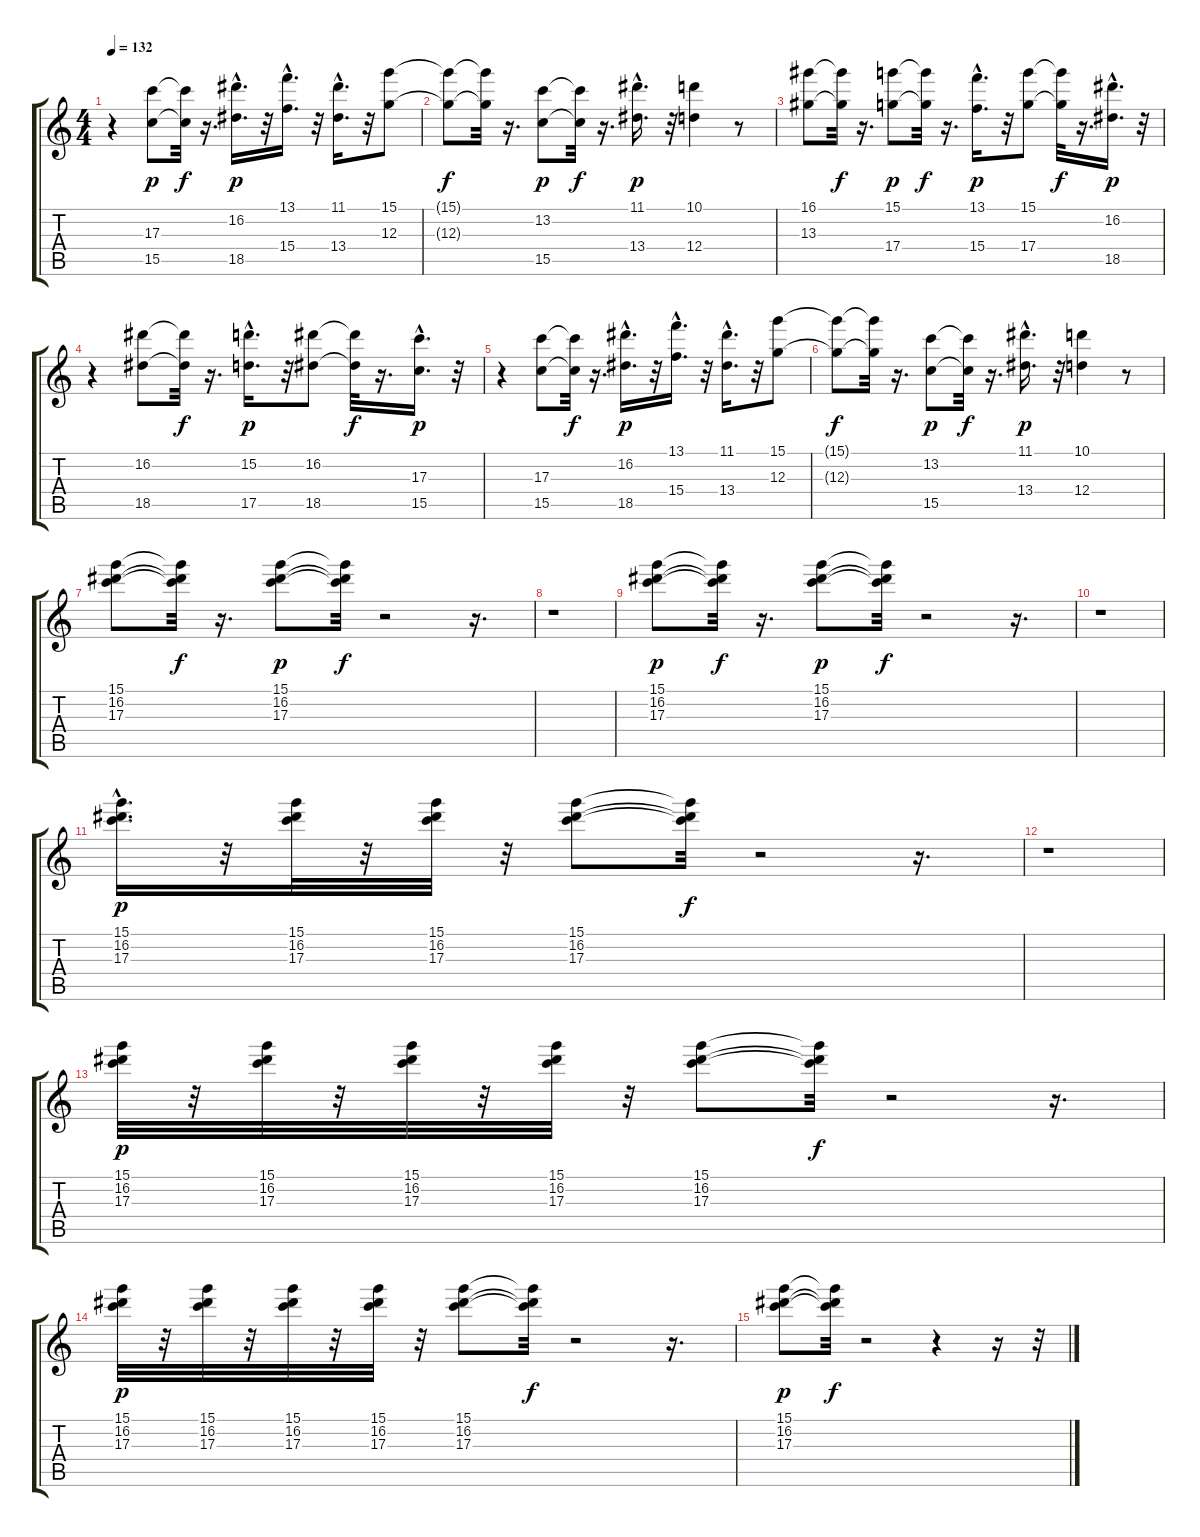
\track "" {instrument electricguitarclean}
\staff {score tabs}
\tuning (E4 B3 G3 D3 A2 E2) {hide}
\ts (4 4)
\tempo 132
\clef g2
\ks c
r.4{dy p} (17.3 15.5).8 (17.3{t} 15.5{t}).32{dy f} r.16{d} (16.2{hac} 18.5{hac}).16{d dy p} r.32 (13.1{hac} 15.4{hac}).16{d} r.32 (11.1{hac} 13.4{hac}).16{d} r.32 (15.1 12.3).8 |
(15.1{t} 12.3{t}).8{dy f} (15.1{t} 12.3{t}).32 r.16{d} (13.2 15.5).8{dy p} (13.2{t} 15.5{t}).32{dy f} r.16{d} (11.1{hac} 13.4{hac}).16{d dy p} r.32 (10.1 12.4).4 r.8 |
(16.1 13.3).8 (16.1{t} 13.3{t}).32{dy f} r.16{d} (15.1 17.4).8{dy p} (15.1{t} 17.4{t}).32{dy f} r.16{d} (13.1{hac} 15.4{hac}).16{d dy p} r.32 (15.1 17.4).8 (15.1{t} 17.4{t}).32{dy f} r.16{d} (16.2{hac} 18.5{hac}).16{d dy p} r.32 |
r.4 (16.2 18.5).8 (16.2{t} 18.5{t}).32{dy f} r.16{d} (15.2{hac} 17.5{hac}).16{d dy p} r.32 (16.2 18.5).8 (16.2{t} 18.5{t}).32{dy f} r.16{d} (17.3{hac} 15.5{hac}).16{d dy p} r.32 |
r.4 (17.3 15.5).8 (17.3{t} 15.5{t}).32{dy f} r.16{d} (16.2{hac} 18.5{hac}).16{d dy p} r.32 (13.1{hac} 15.4{hac}).16{d} r.32 (11.1{hac} 13.4{hac}).16{d} r.32 (15.1 12.3).8 |
(15.1{t} 12.3{t}).8{dy f} (15.1{t} 12.3{t}).32 r.16{d} (13.2 15.5).8{dy p} (13.2{t} 15.5{t}).32{dy f} r.16{d} (11.1{hac} 13.4{hac}).16{d dy p} r.32 (10.1 12.4).4 r.8 |
(15.1 16.2 17.3).8 (15.1{t} 16.2{t} 17.3{t}).32{dy f} r.16{d} (15.1 16.2 17.3).8{dy p} (15.1{t} 16.2{t} 17.3{t}).32{dy f} r.2 r.16{d} |
r.1 |
(15.1 16.2 17.3).8{dy p} (15.1{t} 16.2{t} 17.3{t}).32{dy f} r.16{d} (15.1 16.2 17.3).8{dy p} (15.1{t} 16.2{t} 17.3{t}).32{dy f} r.2 r.16{d} |
r.1 |
(15.1{hac} 16.2{hac} 17.3{hac}).16{d dy p} r.32 (15.1 16.2 17.3).32 r.32 (15.1 16.2 17.3).32 r.32 (15.1 16.2 17.3).8 (15.1{t} 16.2{t} 17.3{t}).32{dy f} r.2 r.16{d} |
r.1 |
(15.1 16.2 17.3).32{dy p} r.32 (15.1 16.2 17.3).32 r.32 (15.1 16.2 17.3).32 r.32 (15.1 16.2 17.3).32 r.32 (15.1 16.2 17.3).8 (15.1{t} 16.2{t} 17.3{t}).32{dy f} r.2 r.16{d} |
(15.1 16.2 17.3).32{dy p} r.32 (15.1 16.2 17.3).32 r.32 (15.1 16.2 17.3).32 r.32 (15.1 16.2 17.3).32 r.32 (15.1 16.2 17.3).8 (15.1{t} 16.2{t} 17.3{t}).32{dy f} r.2 r.16{d} |
(15.1 16.2 17.3).8{dy p} (15.1{t} 16.2{t} 17.3{t}).32{dy f} r.2 r.4 r.16 r.32
